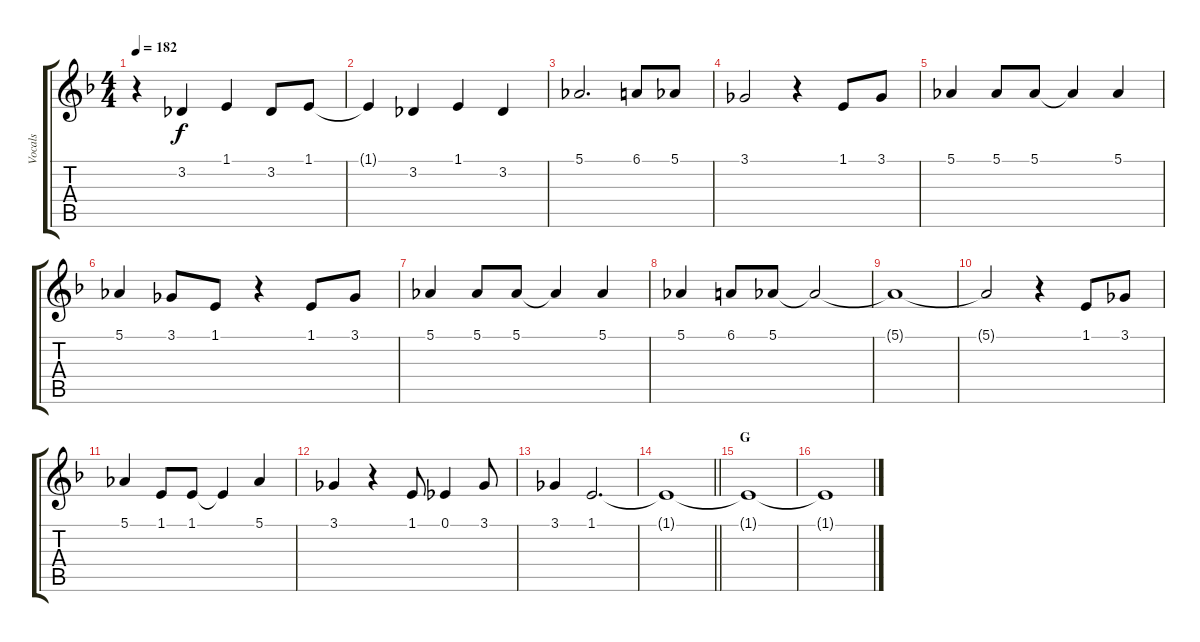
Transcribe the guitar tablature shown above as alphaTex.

\track ("Vocals" "Vocals") {instrument voiceoohs}
\staff {score tabs}
\tuning (Eb4 Bb3 Gb3 Db3 Ab2 Eb2) {hide}
\ts (4 4)
\tempo 182
\clef g2
\ks f
r.4{dy f} 3.2.4 1.1.4 3.2.8 1.1.8 |
1.1{t}.4 3.2.4 1.1.4 3.2.4 |
5.1.2{d} 6.1.8 5.1.8 |
3.1.2 r.4 1.1.8 3.1.8 |
5.1.4 5.1.8 5.1.8 5.1{t}.4 5.1.4 |
5.1.4 3.1.8 1.1.8 r.4 1.1.8 3.1.8 |
5.1.4 5.1.8 5.1.8 5.1{t}.4 5.1.4 |
5.1.4 6.1.8 5.1.8 5.1{t}.2 |
5.1{t}.1 |
5.1{t}.2 r.4 1.1.8 3.1.8 |
5.1.4 1.1.8 1.1.8 1.1{t}.4 5.1.4 |
3.1.4 r.4 1.1.8 0.1.4 3.1.8 |
3.1.4 1.1.2{d} |
\barLineRight lightlight
1.1{t}.1 |
\section ("" "G")
1.1{t}.1 |
1.1{t}.1
